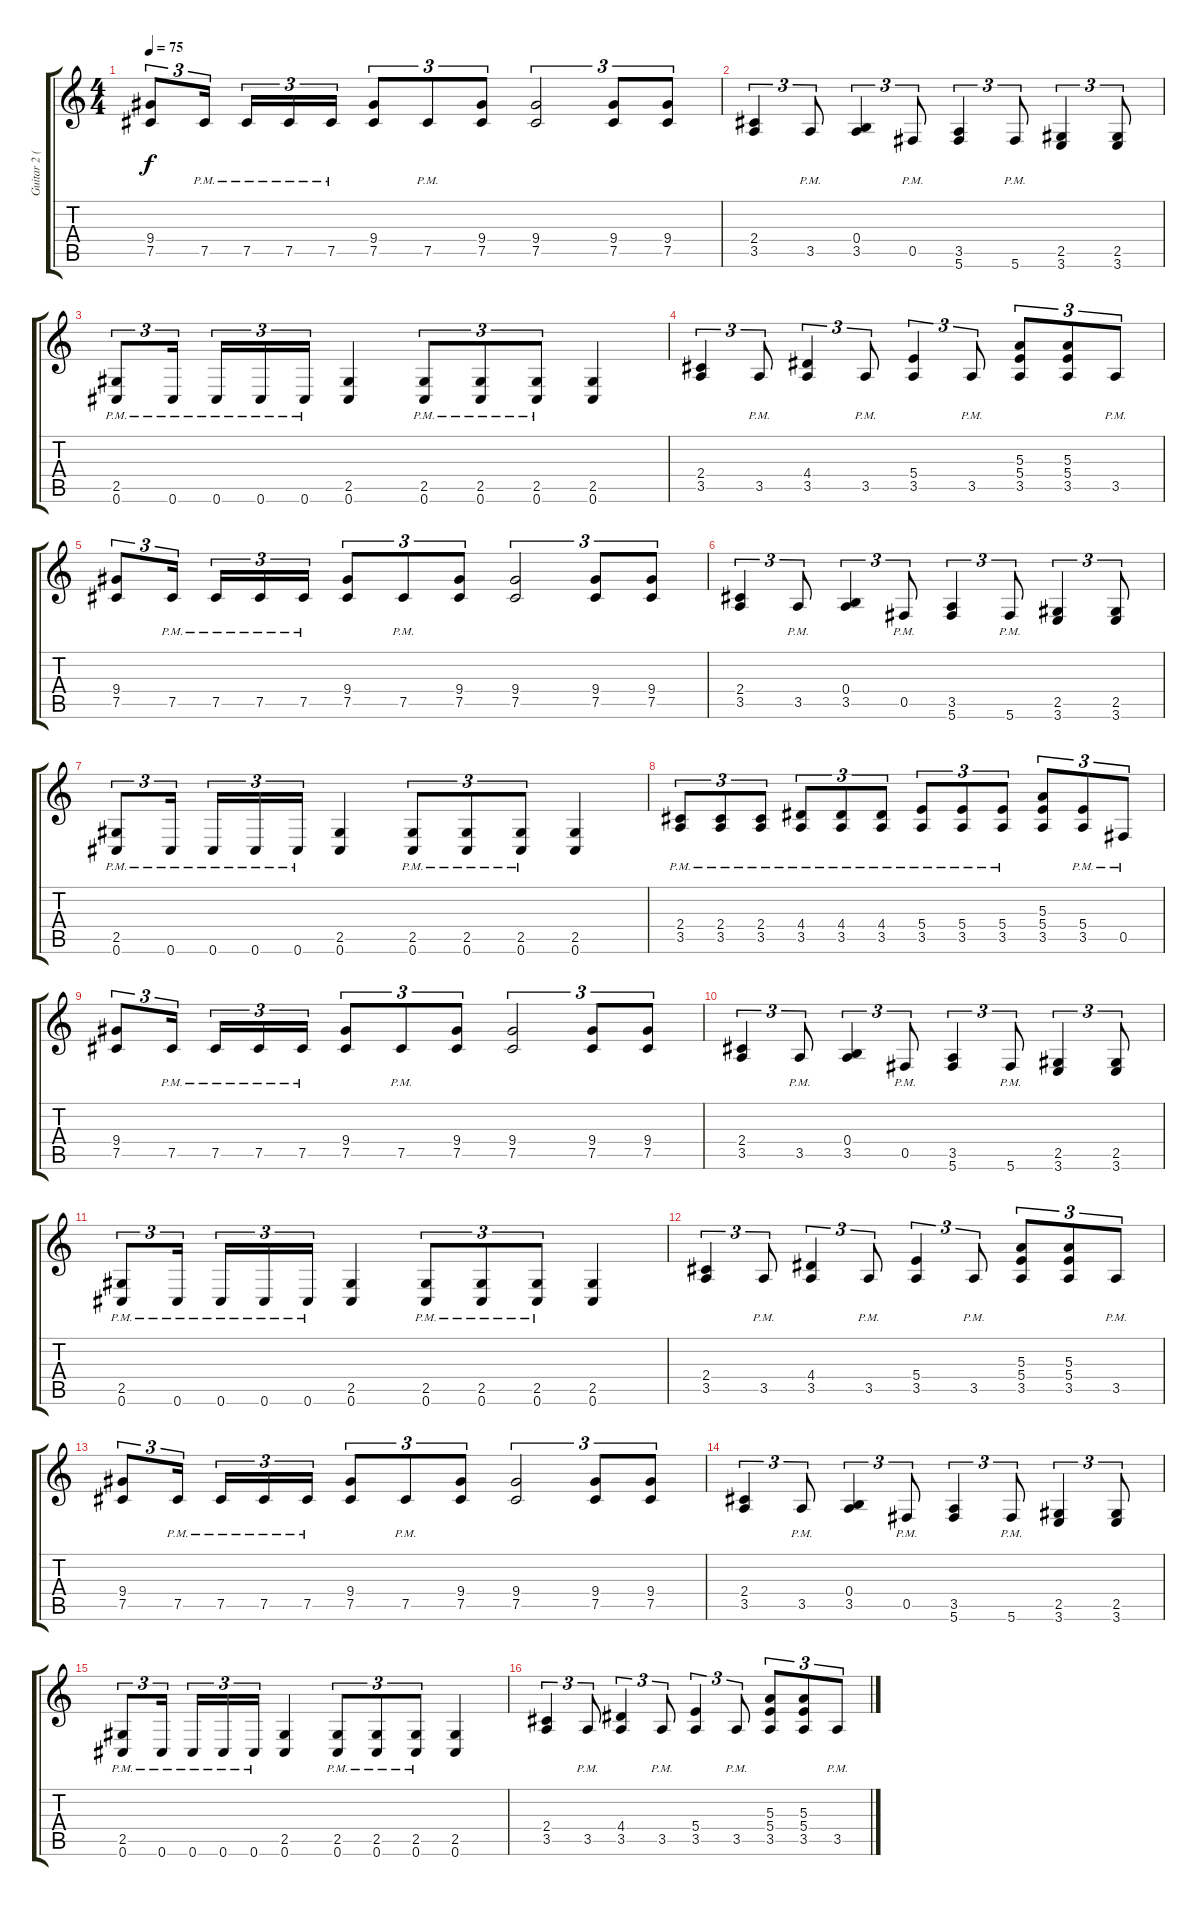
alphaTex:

\track ("Guitar 2 (Distortion)" "Guitar 2 (") {instrument distortionguitar}
\staff {score tabs}
\tuning (Db4 Ab3 E3 B2 Gb2 Db2) {hide}
\ts (4 4)
\tempo 75
\clef g2
\ks c
(9.4 7.5).8{tu (3 2) dy f} 7.5{pm}.16{tu (3 2)} 7.5{pm}.16{tu (3 2)} 7.5{pm}.16{tu (3 2)} 7.5{pm}.16{tu (3 2)} (9.4 7.5).8{tu (3 2)} 7.5{pm}.8{tu (3 2)} (9.4 7.5).8{tu (3 2)} (9.4 7.5).2{tu (3 2)} (9.4 7.5).8{tu (3 2)} (9.4 7.5).8{tu (3 2)} |
(2.4 3.5).4{tu (3 2)} 3.5{pm}.8{tu (3 2)} (0.4 3.5).4{tu (3 2)} 0.5{pm}.8{tu (3 2)} (3.5 5.6).4{tu (3 2)} 5.6{pm}.8{tu (3 2)} (2.5 3.6).4{tu (3 2)} (2.5 3.6).8{tu (3 2)} |
(2.5{pm} 0.6{pm}).8{tu (3 2)} 0.6{pm}.16{tu (3 2)} 0.6{pm}.16{tu (3 2)} 0.6{pm}.16{tu (3 2)} 0.6{pm}.16{tu (3 2)} (2.5 0.6).4 (2.5{pm} 0.6{pm}).8{tu (3 2)} (2.5{pm} 0.6{pm}).8{tu (3 2)} (2.5{pm} 0.6{pm}).8{tu (3 2)} (2.5 0.6).4 |
(2.4 3.5).4{tu (3 2)} 3.5{pm}.8{tu (3 2)} (4.4 3.5).4{tu (3 2)} 3.5{pm}.8{tu (3 2)} (5.4 3.5).4{tu (3 2)} 3.5{pm}.8{tu (3 2)} (5.3 5.4 3.5).8{tu (3 2)} (5.3 5.4 3.5).8{tu (3 2)} 3.5{pm}.8{tu (3 2)} |
(9.4 7.5).8{tu (3 2)} 7.5{pm}.16{tu (3 2)} 7.5{pm}.16{tu (3 2)} 7.5{pm}.16{tu (3 2)} 7.5{pm}.16{tu (3 2)} (9.4 7.5).8{tu (3 2)} 7.5{pm}.8{tu (3 2)} (9.4 7.5).8{tu (3 2)} (9.4 7.5).2{tu (3 2)} (9.4 7.5).8{tu (3 2)} (9.4 7.5).8{tu (3 2)} |
(2.4 3.5).4{tu (3 2)} 3.5{pm}.8{tu (3 2)} (0.4 3.5).4{tu (3 2)} 0.5{pm}.8{tu (3 2)} (3.5 5.6).4{tu (3 2)} 5.6{pm}.8{tu (3 2)} (2.5 3.6).4{tu (3 2)} (2.5 3.6).8{tu (3 2)} |
(2.5{pm} 0.6{pm}).8{tu (3 2)} 0.6{pm}.16{tu (3 2)} 0.6{pm}.16{tu (3 2)} 0.6{pm}.16{tu (3 2)} 0.6{pm}.16{tu (3 2)} (2.5 0.6).4 (2.5{pm} 0.6{pm}).8{tu (3 2)} (2.5{pm} 0.6{pm}).8{tu (3 2)} (2.5{pm} 0.6{pm}).8{tu (3 2)} (2.5 0.6).4 |
(2.4{pm} 3.5{pm}).8{tu (3 2)} (2.4{pm} 3.5{pm}).8{tu (3 2)} (2.4{pm} 3.5{pm}).8{tu (3 2)} (4.4{pm} 3.5{pm}).8{tu (3 2)} (4.4{pm} 3.5{pm}).8{tu (3 2)} (4.4{pm} 3.5{pm}).8{tu (3 2)} (5.4{pm} 3.5{pm}).8{tu (3 2)} (5.4{pm} 3.5{pm}).8{tu (3 2)} (5.4{pm} 3.5{pm}).8{tu (3 2)} (5.3 5.4 3.5).8{tu (3 2)} (5.4{pm} 3.5{pm}).8{tu (3 2)} 0.5{pm}.8{tu (3 2)} |
(9.4 7.5).8{tu (3 2)} 7.5{pm}.16{tu (3 2)} 7.5{pm}.16{tu (3 2)} 7.5{pm}.16{tu (3 2)} 7.5{pm}.16{tu (3 2)} (9.4 7.5).8{tu (3 2)} 7.5{pm}.8{tu (3 2)} (9.4 7.5).8{tu (3 2)} (9.4 7.5).2{tu (3 2)} (9.4 7.5).8{tu (3 2)} (9.4 7.5).8{tu (3 2)} |
(2.4 3.5).4{tu (3 2)} 3.5{pm}.8{tu (3 2)} (0.4 3.5).4{tu (3 2)} 0.5{pm}.8{tu (3 2)} (3.5 5.6).4{tu (3 2)} 5.6{pm}.8{tu (3 2)} (2.5 3.6).4{tu (3 2)} (2.5 3.6).8{tu (3 2)} |
(2.5{pm} 0.6{pm}).8{tu (3 2)} 0.6{pm}.16{tu (3 2)} 0.6{pm}.16{tu (3 2)} 0.6{pm}.16{tu (3 2)} 0.6{pm}.16{tu (3 2)} (2.5 0.6).4 (2.5{pm} 0.6{pm}).8{tu (3 2)} (2.5{pm} 0.6{pm}).8{tu (3 2)} (2.5{pm} 0.6{pm}).8{tu (3 2)} (2.5 0.6).4 |
(2.4 3.5).4{tu (3 2)} 3.5{pm}.8{tu (3 2)} (4.4 3.5).4{tu (3 2)} 3.5{pm}.8{tu (3 2)} (5.4 3.5).4{tu (3 2)} 3.5{pm}.8{tu (3 2)} (5.3 5.4 3.5).8{tu (3 2)} (5.3 5.4 3.5).8{tu (3 2)} 3.5{pm}.8{tu (3 2)} |
(9.4 7.5).8{tu (3 2)} 7.5{pm}.16{tu (3 2)} 7.5{pm}.16{tu (3 2)} 7.5{pm}.16{tu (3 2)} 7.5{pm}.16{tu (3 2)} (9.4 7.5).8{tu (3 2)} 7.5{pm}.8{tu (3 2)} (9.4 7.5).8{tu (3 2)} (9.4 7.5).2{tu (3 2)} (9.4 7.5).8{tu (3 2)} (9.4 7.5).8{tu (3 2)} |
(2.4 3.5).4{tu (3 2)} 3.5{pm}.8{tu (3 2)} (0.4 3.5).4{tu (3 2)} 0.5{pm}.8{tu (3 2)} (3.5 5.6).4{tu (3 2)} 5.6{pm}.8{tu (3 2)} (2.5 3.6).4{tu (3 2)} (2.5 3.6).8{tu (3 2)} |
(2.5{pm} 0.6{pm}).8{tu (3 2)} 0.6{pm}.16{tu (3 2)} 0.6{pm}.16{tu (3 2)} 0.6{pm}.16{tu (3 2)} 0.6{pm}.16{tu (3 2)} (2.5 0.6).4 (2.5{pm} 0.6{pm}).8{tu (3 2)} (2.5{pm} 0.6{pm}).8{tu (3 2)} (2.5{pm} 0.6{pm}).8{tu (3 2)} (2.5 0.6).4 |
(2.4 3.5).4{tu (3 2)} 3.5{pm}.8{tu (3 2)} (4.4 3.5).4{tu (3 2)} 3.5{pm}.8{tu (3 2)} (5.4 3.5).4{tu (3 2)} 3.5{pm}.8{tu (3 2)} (5.3 5.4 3.5).8{tu (3 2)} (5.3 5.4 3.5).8{tu (3 2)} 3.5{pm}.8{tu (3 2)}
